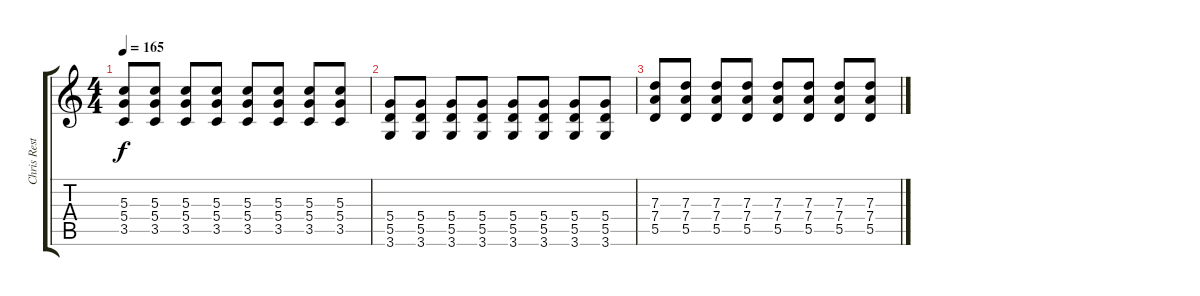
\track ("Chris Rest" "Chris Rest") {instrument distortionguitar}
\staff {score tabs}
\tuning (E4 B3 G3 D3 A2 E2) {hide}
\ts (4 4)
\tempo 165
\clef g2
\ks c
(5.3 5.4 3.5).8{dy f volume 3} (5.3 5.4 3.5).8 (5.3 5.4 3.5).8 (5.3 5.4 3.5).8 (5.3 5.4 3.5).8{volume 2} (5.3 5.4 3.5).8 (5.3 5.4 3.5).8 (5.3 5.4 3.5).8 |
(5.4 5.5 3.6).8{volume 1} (5.4 5.5 3.6).8 (5.4 5.5 3.6).8 (5.4 5.5 3.6).8 (5.4 5.5 3.6).8{volume 1} (5.4 5.5 3.6).8 (5.4 5.5 3.6).8 (5.4 5.5 3.6).8 |
(7.3 7.4 5.5).8{volume 0} (7.3 7.4 5.5).8 (7.3 7.4 5.5).8 (7.3 7.4 5.5).8 (7.3 7.4 5.5).8 (7.3 7.4 5.5).8 (7.3 7.4 5.5).8 (7.3 7.4 5.5).8
